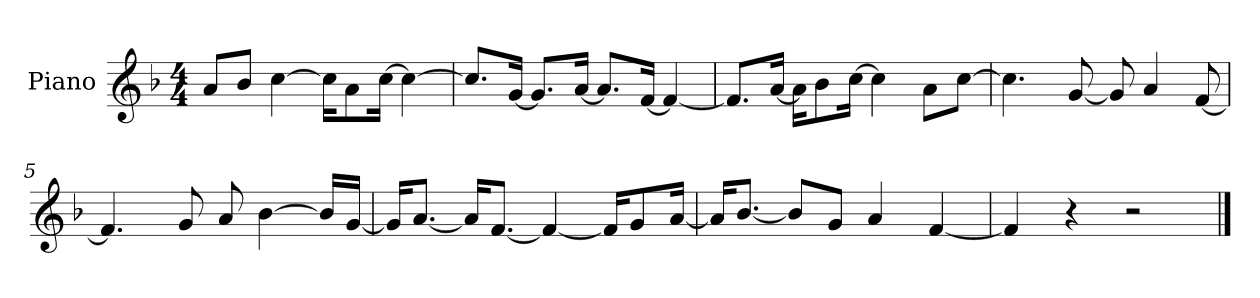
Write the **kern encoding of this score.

**kern
*part1
*staff1
*I"Piano
*I'P-no
*clefG2
*k[b-]
*M4/4
*MM90
=1
8a/L
8b-/J
[4cc\
16cc\KL]
8a\
[16cc\Jk
4cc\_
=2
8.cc/L]
[16g/Jk
8.g/L]
[16a/Jk
8.a/L]
[16f/Jk
4f/_
=3
8.f/L]
[16a/Jk
16a\KL]
8b-\
[16cc\Jk
4cc\]
8a\L
[8cc\J
=4
4.cc\]
[8g/
8g/]
4a/
[8f/
!!LO:LB:g=z
=5
4.f/]
8g/
8a/
[4b-\
16b-/LL]
[16g/JJ
=6
16g/KL]
[8.a/J
16a/KL]
[8.f/J
4f/_
16f/KL]
8g/
[16a/Jk
=7
16a/KL]
[8.b-/J
8b-/L]
8g/J
4a/
[4f/
=8
4f/]
4r
2r
==
*-
